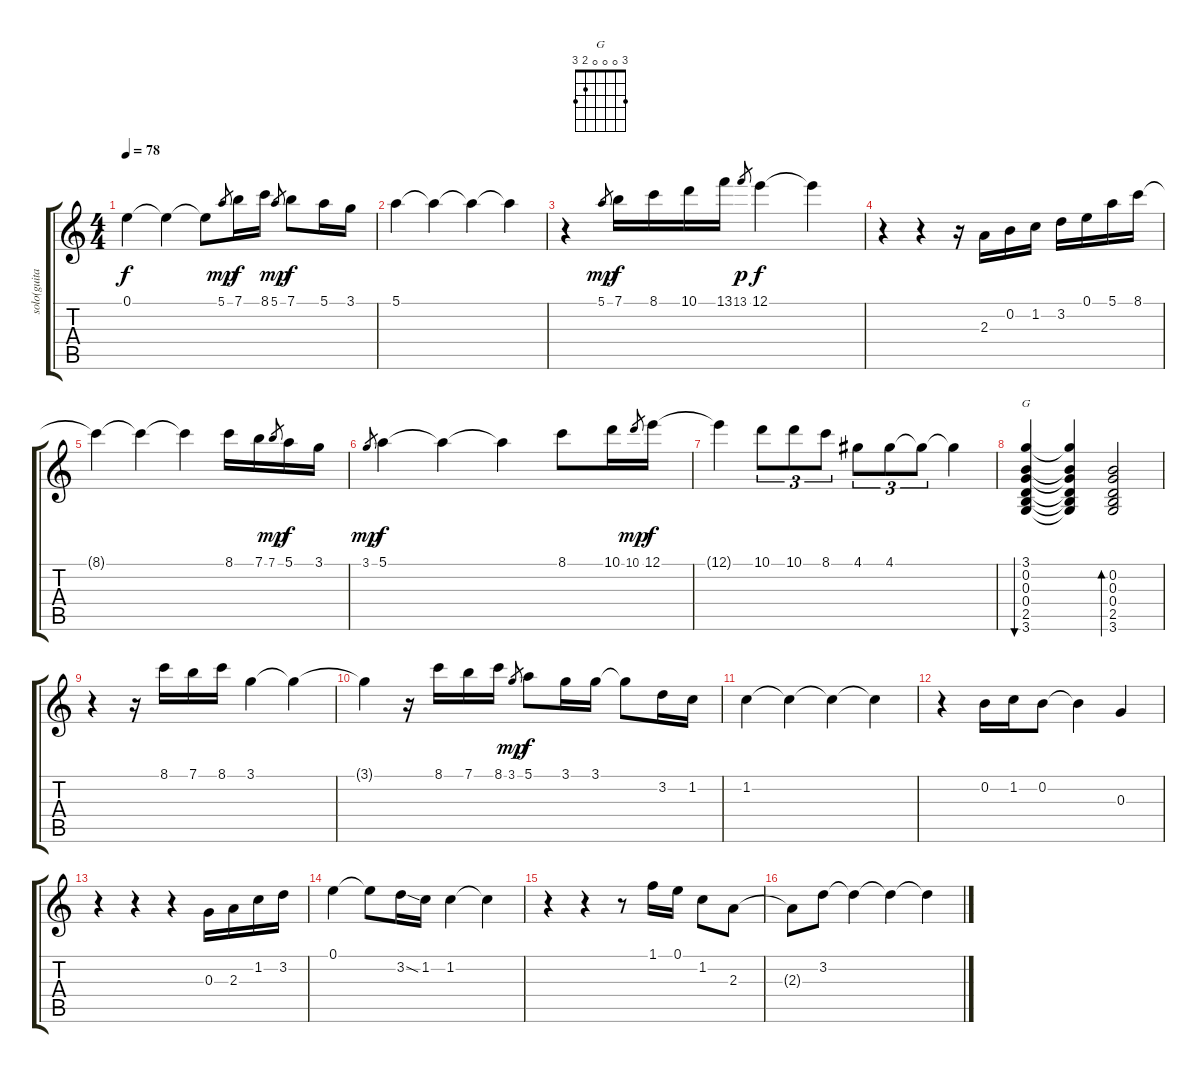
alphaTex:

\track ("solo(guitar)" "solo(guita") {instrument acousticguitarnylon}
\staff {score tabs}
\tuning (E4 B3 G3 D3 A2 E2) {hide}
\chord ("G" 3 0 0 0 2 3)
\ts (4 4)
\tempo 78
\clef g2
\ks c
0.1{t}.4{dy f} 0.1{t}.4 0.1{t}.8 5.1.8{gr dy mp} 7.1.16{dy f} 8.1.16 5.1.8{gr dy mp} 7.1.8{dy f} 5.1.16 3.1.16 |
5.1.4 5.1{t}.4 5.1{t}.4 5.1{t}.4 |
r.4 5.1.8{gr dy mp} 7.1.16{dy f} 8.1.16 10.1.16 13.1.16 13.1.8{gr dy p} 12.1.4{dy f} 12.1{t}.4 |
r.4 r.4 r.16 2.3.16 0.2.16 1.2.16 3.2.16 0.1.16 5.1.16 8.1.16 |
8.1{t}.4 8.1{t}.4 8.1{t}.4 8.1.16 7.1.16 7.1.8{gr dy mp} 5.1.16{dy f} 3.1.16 |
3.1.8{gr dy mp} 5.1.4{dy f} 5.1{t}.4 5.1{t}.4 8.1.8 10.1.16 10.1.8{gr dy mp} 12.1.16{dy f} |
12.1{t}.4 10.1.8{tu (3 2)} 10.1.8{tu (3 2)} 8.1.8{tu (3 2)} 4.1.8{tu (3 2)} 4.1.8{tu (3 2)} 4.1{t}.8{tu (3 2)} 4.1{t}.4 |
(3.1 0.2 0.3 0.4 2.5 3.6).4{bu 240 ch "G"} (3.1{t} 0.2{t} 0.3{t} 0.4{t} 2.5{t} 3.6{t}).4 (0.2 0.3 0.4 2.5 3.6).2{bd 60} |
r.4 r.16 8.1.16 7.1.16 8.1.16 3.1.4 3.1{t}.4 |
3.1{t}.4 r.16 8.1.16 7.1.16 8.1.16 3.1.8{gr dy mp} 5.1.8{dy f} 3.1.16 3.1.16 3.1{t}.8 3.2.16 1.2.16 |
1.2.4 1.2{t}.4 1.2{t}.4 1.2{t}.4 |
r.4 0.2.16 1.2.16 0.2.8 0.2{t}.4 0.3.4 |
r.4 r.4 r.4 0.3.16 2.3.16 1.2.16 3.2.16 |
0.1.4 0.1{t}.8 3.2{sod}.16 1.2.16 1.2.4 1.2{t}.4 |
r.4 r.4 r.8 1.1.16 0.1.16 1.2.8 2.3.8 |
2.3{t}.8 3.2.8 3.2{t}.4 3.2{t}.4 3.2{t}.4
